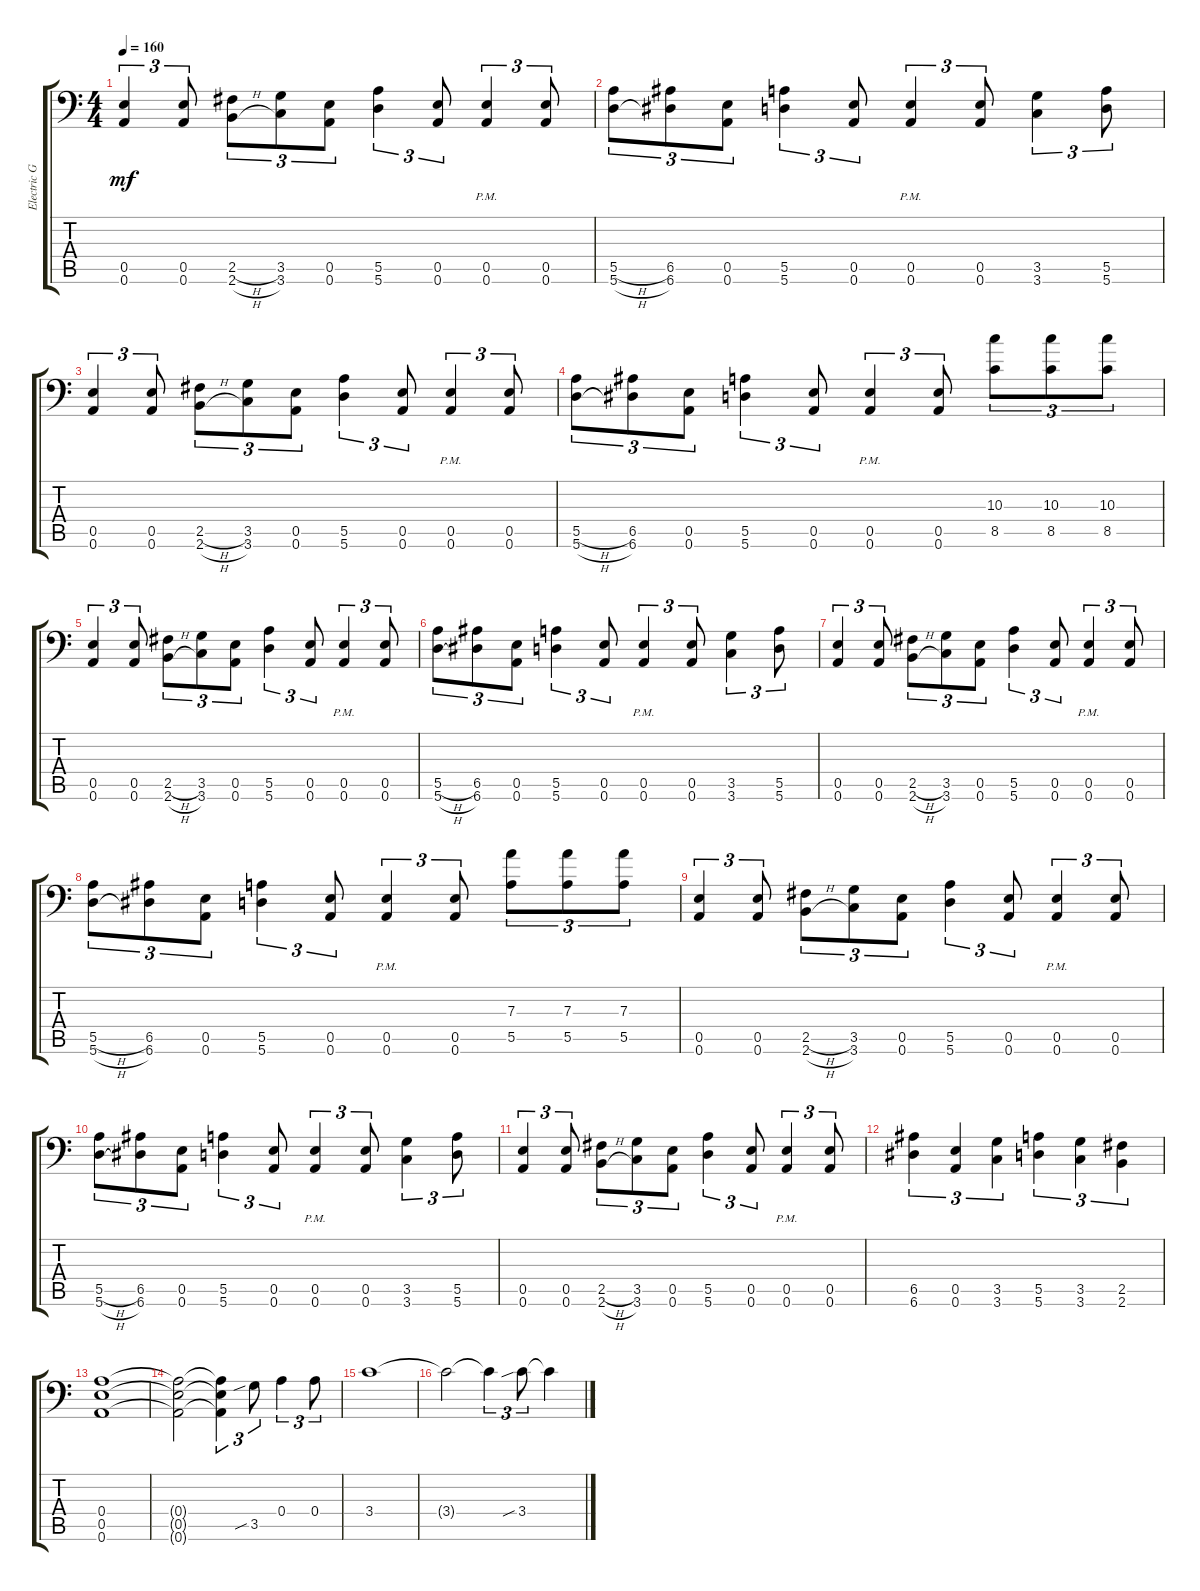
\track ("Electric Guitar <葵>" "Electric G") {instrument distortionguitar}
\staff {score tabs}
\tuning (B3 Gb3 D3 A2 E2 A1) {hide}
\ts (4 4)
\tempo 160
\clef f4
\ks c
(0.5 0.6).4{tu (3 2) dy mf} (0.5 0.6).8{tu (3 2)} (2.5{h} 2.6{h}).8{tu (3 2)} (3.5 3.6).8{tu (3 2)} (0.5 0.6).8{tu (3 2)} (5.5 5.6).4{tu (3 2)} (0.5 0.6).8{tu (3 2)} (0.5{pm} 0.6{pm}).4{tu (3 2)} (0.5 0.6).8{tu (3 2)} |
(5.5{h} 5.6{h}).8{tu (3 2)} (6.5 6.6).8{tu (3 2)} (0.5 0.6).8{tu (3 2)} (5.5 5.6).4{tu (3 2)} (0.5 0.6).8{tu (3 2)} (0.5{pm} 0.6{pm}).4{tu (3 2)} (0.5 0.6).8{tu (3 2)} (3.5 3.6).4{tu (3 2)} (5.5 5.6).8{tu (3 2)} |
(0.5 0.6).4{tu (3 2)} (0.5 0.6).8{tu (3 2)} (2.5{h} 2.6{h}).8{tu (3 2)} (3.5 3.6).8{tu (3 2)} (0.5 0.6).8{tu (3 2)} (5.5 5.6).4{tu (3 2)} (0.5 0.6).8{tu (3 2)} (0.5{pm} 0.6{pm}).4{tu (3 2)} (0.5 0.6).8{tu (3 2)} |
(5.5{h} 5.6{h}).8{tu (3 2)} (6.5 6.6).8{tu (3 2)} (0.5 0.6).8{tu (3 2)} (5.5 5.6).4{tu (3 2)} (0.5 0.6).8{tu (3 2)} (0.5{pm} 0.6{pm}).4{tu (3 2)} (0.5 0.6).8{tu (3 2)} (10.3 8.5).8{tu (3 2)} (10.3 8.5).8{tu (3 2)} (10.3 8.5).8{tu (3 2)} |
(0.5 0.6).4{tu (3 2)} (0.5 0.6).8{tu (3 2)} (2.5{h} 2.6{h}).8{tu (3 2)} (3.5 3.6).8{tu (3 2)} (0.5 0.6).8{tu (3 2)} (5.5 5.6).4{tu (3 2)} (0.5 0.6).8{tu (3 2)} (0.5{pm} 0.6{pm}).4{tu (3 2)} (0.5 0.6).8{tu (3 2)} |
(5.5{h} 5.6{h}).8{tu (3 2)} (6.5 6.6).8{tu (3 2)} (0.5 0.6).8{tu (3 2)} (5.5 5.6).4{tu (3 2)} (0.5 0.6).8{tu (3 2)} (0.5{pm} 0.6{pm}).4{tu (3 2)} (0.5 0.6).8{tu (3 2)} (3.5 3.6).4{tu (3 2)} (5.5 5.6).8{tu (3 2)} |
(0.5 0.6).4{tu (3 2)} (0.5 0.6).8{tu (3 2)} (2.5{h} 2.6{h}).8{tu (3 2)} (3.5 3.6).8{tu (3 2)} (0.5 0.6).8{tu (3 2)} (5.5 5.6).4{tu (3 2)} (0.5 0.6).8{tu (3 2)} (0.5{pm} 0.6{pm}).4{tu (3 2)} (0.5 0.6).8{tu (3 2)} |
(5.5{h} 5.6{h}).8{tu (3 2)} (6.5 6.6).8{tu (3 2)} (0.5 0.6).8{tu (3 2)} (5.5 5.6).4{tu (3 2)} (0.5 0.6).8{tu (3 2)} (0.5{pm} 0.6{pm}).4{tu (3 2)} (0.5 0.6).8{tu (3 2)} (7.3 5.5).8{tu (3 2)} (7.3 5.5).8{tu (3 2)} (7.3 5.5).8{tu (3 2)} |
(0.5 0.6).4{tu (3 2)} (0.5 0.6).8{tu (3 2)} (2.5{h} 2.6{h}).8{tu (3 2)} (3.5 3.6).8{tu (3 2)} (0.5 0.6).8{tu (3 2)} (5.5 5.6).4{tu (3 2)} (0.5 0.6).8{tu (3 2)} (0.5{pm} 0.6{pm}).4{tu (3 2)} (0.5 0.6).8{tu (3 2)} |
(5.5{h} 5.6{h}).8{tu (3 2)} (6.5 6.6).8{tu (3 2)} (0.5 0.6).8{tu (3 2)} (5.5 5.6).4{tu (3 2)} (0.5 0.6).8{tu (3 2)} (0.5{pm} 0.6{pm}).4{tu (3 2)} (0.5 0.6).8{tu (3 2)} (3.5 3.6).4{tu (3 2)} (5.5 5.6).8{tu (3 2)} |
(0.5 0.6).4{tu (3 2)} (0.5 0.6).8{tu (3 2)} (2.5{h} 2.6{h}).8{tu (3 2)} (3.5 3.6).8{tu (3 2)} (0.5 0.6).8{tu (3 2)} (5.5 5.6).4{tu (3 2)} (0.5 0.6).8{tu (3 2)} (0.5{pm} 0.6{pm}).4{tu (3 2)} (0.5 0.6).8{tu (3 2)} |
(6.5 6.6).4{tu (3 2)} (0.5 0.6).4{tu (3 2)} (3.5 3.6).4{tu (3 2)} (5.5 5.6).4{tu (3 2)} (3.5 3.6).4{tu (3 2)} (2.5 2.6).4{tu (3 2)} |
\section ("" "")
(0.4 0.5 0.6).1 |
(0.4{t} 0.5{t} 0.6{t}).2 (0.4{t} 0.5{t} 0.6{t}).4{tu (3 2)} 3.5{sib}.8{tu (3 2)} 0.4.4{tu (3 2)} 0.4.8{tu (3 2)} |
3.4.1 |
3.4{t}.2 3.4{t}.4{tu (3 2)} 3.4{sib}.8{tu (3 2)} 3.4{t}.4
